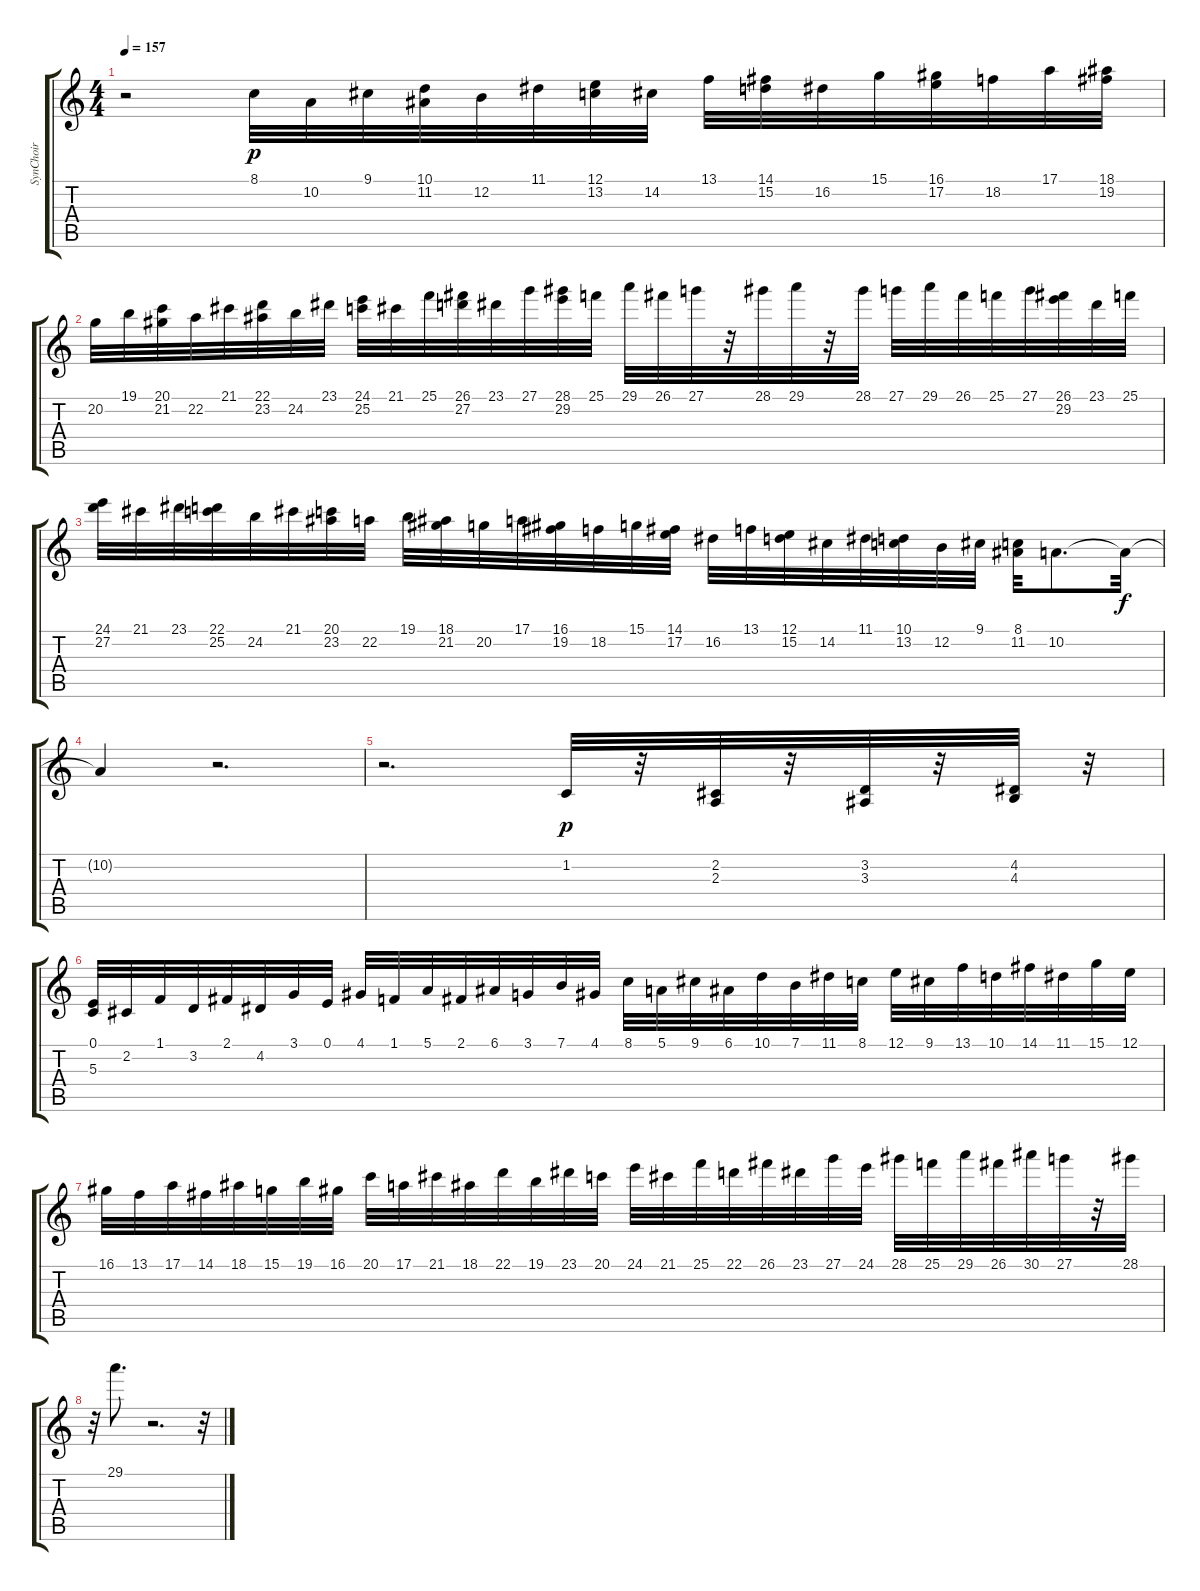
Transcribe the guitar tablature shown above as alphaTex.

\track ("SynChoir            " "SynChoir  ") {instrument synthvoice}
\staff {score tabs}
\tuning (E4 B3 G3 D3 A2 E2) {hide}
\ts (4 4)
\tempo 157
\clef g2
\ks c
r.2{dy p} 8.1.32{balance 0} 10.2.32 9.1.32 (10.1 11.2).32{balance 1} 12.2.32{balance 1} 11.1.32 (12.1 13.2).32 14.2.32 13.1.32 (14.1 15.2).32{balance 2} 16.2.32{balance 3} 15.1.32 (16.1 17.2).32 18.2.32 17.1.32 (18.1 19.2).32{balance 4} |
20.2.32{balance 4} 19.1.32 (20.1 21.2).32 22.2.32 21.1.32 (22.1 23.2).32{balance 5} 24.2.32{balance 6} 23.1.32 (24.1 25.2).32 21.1.32 25.1.32 (26.1 27.2).32{balance 7} 23.1.32{balance 7} 27.1.32 (28.1 29.2).32 25.1.32 29.1.32 26.1.32{balance 8} 27.1.32{balance 9} r.32 28.1.32 29.1.32 r.32 28.1.32{balance 10} 27.1.32{balance 10} 29.1.32 26.1.32 25.1.32 27.1.32 (26.1 29.2).32{balance 11} 23.1.32{balance 12} 25.1.32 |
(24.1 27.2).32 21.1.32 23.1.32 (22.1 25.2).32{balance 13} 24.2.32{balance 13} 21.1.32 (20.1 23.2).32 22.2.32 19.1.32 (18.1 21.2).32{balance 14} 20.2.32{balance 15} 17.1.32 (16.1 19.2).32 18.2.32 15.1.32 (14.1 17.2).32{balance 16} 16.2.32{balance 16} 13.1.32 (12.1 15.2).32 14.2.32 11.1.32 (10.1 13.2).32 12.2.32 9.1.32 (8.1 11.2).32 10.2.8{d} 10.2{t}.32{dy f} |
10.2{t}.4 r.2{d} |
r.2{d} 1.2.32{dy p balance 16} r.32 (2.2 2.3).32 r.32 (3.2 3.3).32 r.32 (4.2 4.3).32 r.32 |
(0.1 5.3).32 2.2.32 1.1.32{balance 13} 3.2.32 2.1.32{balance 13} 4.2.32 3.1.32{balance 12} 0.1.32 4.1.32{balance 12} 1.1.32 5.1.32{balance 11} 2.1.32 6.1.32{balance 11} 3.1.32 7.1.32{balance 10} 4.1.32 8.1.32{balance 10} 5.1.32 9.1.32{balance 9} 6.1.32 10.1.32{balance 9} 7.1.32 11.1.32{balance 8} 8.1.32 12.1.32{balance 8} 9.1.32 13.1.32{balance 7} 10.1.32 14.1.32{balance 7} 11.1.32 15.1.32{balance 6} 12.1.32 |
16.1.32{balance 6} 13.1.32 17.1.32{balance 5} 14.1.32 18.1.32{balance 5} 15.1.32 19.1.32{balance 4} 16.1.32 20.1.32{balance 4} 17.1.32 21.1.32{balance 3} 18.1.32 22.1.32{balance 3} 19.1.32 23.1.32{balance 2} 20.1.32 24.1.32{balance 2} 21.1.32 25.1.32{balance 1} 22.1.32 26.1.32{balance 1} 23.1.32 27.1.32{balance 0} 24.1.32 28.1.32 25.1.32 29.1.32 26.1.32 30.1.32 27.1.32 r.32 28.1.32 |
r.32 29.1.8{d} r.2{d} r.32
